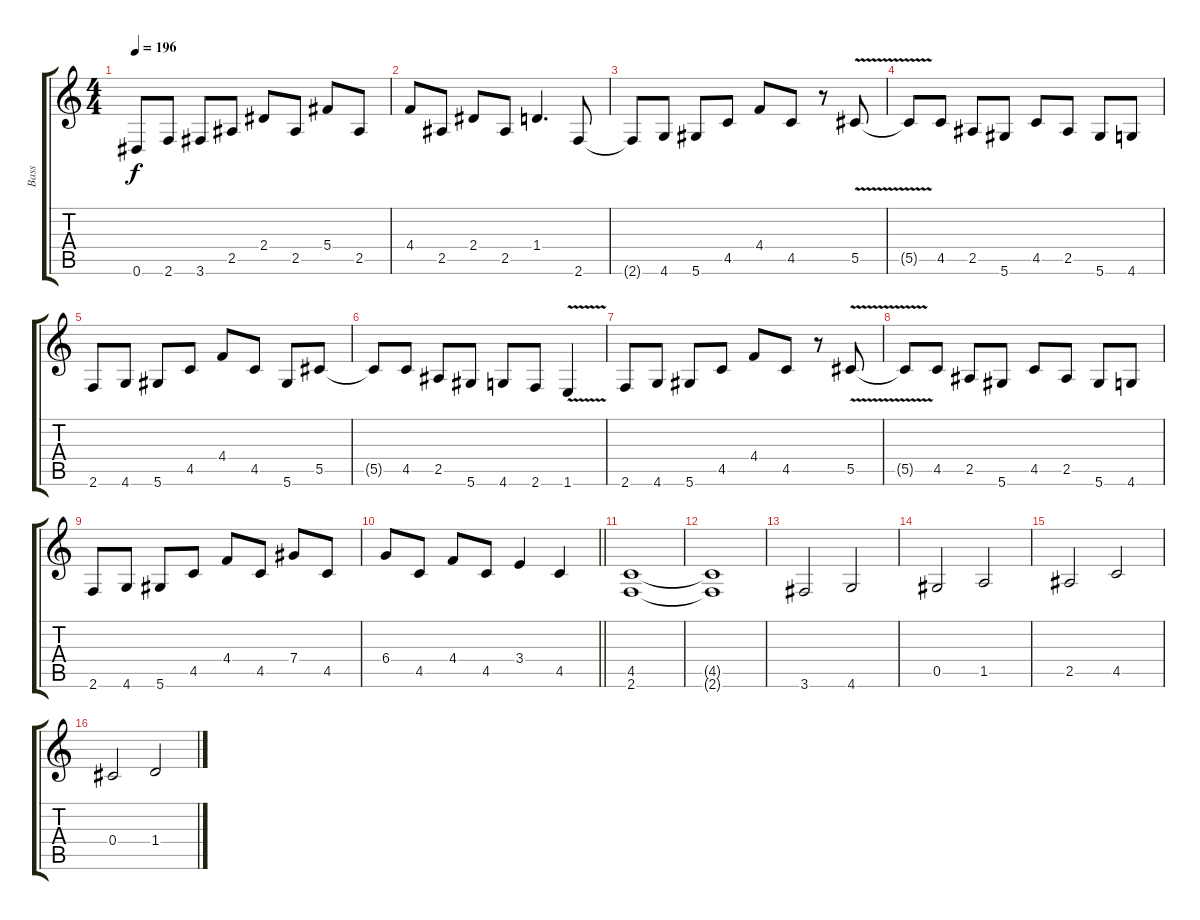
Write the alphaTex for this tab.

\track ("Bass" "Bass") {instrument electricbasspick}
\staff {score tabs}
\tuning (Eb4 Bb3 Gb3 Db3 Ab2 Eb2) {hide}
\ts (4 4)
\tempo 196
\clef g2
\ks c
0.6.8{dy f} 2.6.8 3.6.8 2.5.8 2.4.8 2.5.8 5.4.8 2.5.8 |
4.4.8 2.5.8 2.4.8 2.5.8 1.4.4{d} 2.6.8 |
2.6{t}.8 4.6.8 5.6.8 4.5.8 4.4.8 4.5.8 r.8 5.5{v}.8 |
5.5{t}.8 4.5.8 2.5.8 5.6.8 4.5.8 2.5.8 5.6.8 4.6.8 |
2.6.8 4.6.8 5.6.8 4.5.8 4.4.8 4.5.8 5.6.8 5.5.8 |
5.5{t}.8 4.5.8 2.5.8 5.6.8 4.6.8 2.6.8 1.6{v}.4 |
2.6.8 4.6.8 5.6.8 4.5.8 4.4.8 4.5.8 r.8 5.5{v}.8 |
5.5{t}.8 4.5.8 2.5.8 5.6.8 4.5.8 2.5.8 5.6.8 4.6.8 |
2.6.8 4.6.8 5.6.8 4.5.8 4.4.8 4.5.8 7.4.8 4.5.8 |
\barLineRight lightlight
6.4.8 4.5.8 4.4.8 4.5.8 3.4.4 4.5.4 |
(4.5 2.6).1 |
(4.5{t} 2.6{t}).1 |
3.6.2 4.6.2 |
0.5.2 1.5.2 |
2.5.2 4.5.2 |
0.4.2 1.4.2
